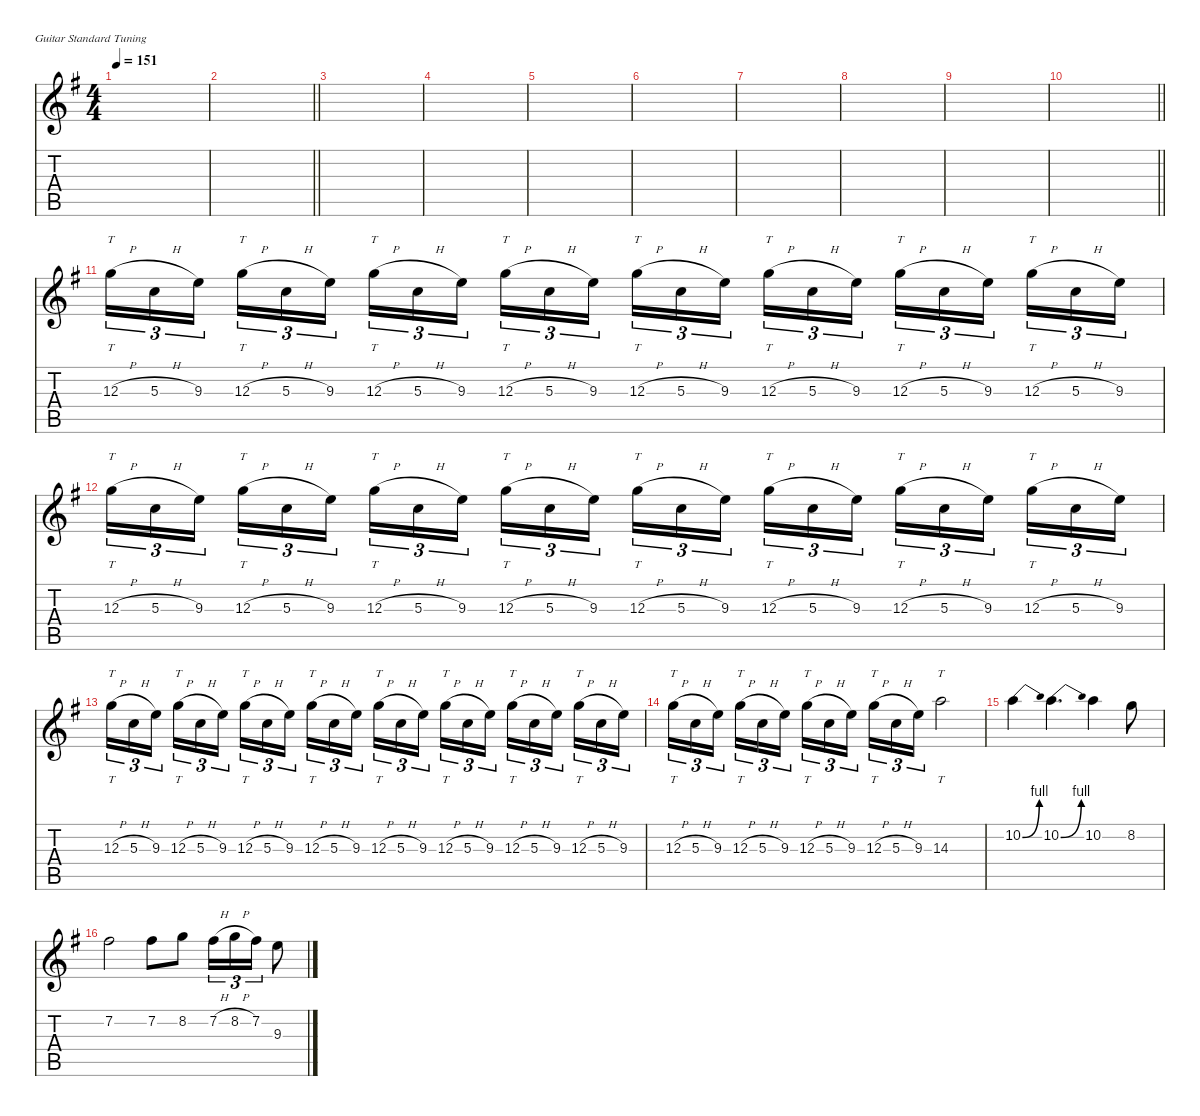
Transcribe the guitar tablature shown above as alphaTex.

\defaultSystemsLayout 4
\hideDynamics
\bracketExtendMode nobrackets
\singleTrackTrackNamePolicy hidden
\multiTrackTrackNamePolicy hidden
\otherSystemsTrackNameOrientation horizontal
\track ("Kirk Hammet" "dist.guit.") {defaultSystemsLayout 16 instrument distortionguitar}
\staff {score tabs}
\tuning (E4 B3 G3 D3 A2 E2)
\ts (4 4)
\tempo 151
\clef g2
\ks eminor
|
\barLineRight lightlight
|
|
|
|
|
|
|
|
\barLineRight lightlight
|
12.3{h acc forcenatural}.16{tt tu (3 2) dy ff beam Down} 5.3{h acc forcenatural}.16{tu (3 2) beam Down} 9.3{acc forcenatural}.16{tu (3 2) beam Down} 12.3{h acc forcenatural}.16{tt tu (3 2) beam Down} 5.3{h acc forcenatural}.16{tu (3 2) beam Down} 9.3{acc forcenatural}.16{tu (3 2) beam Down} 12.3{h acc forcenatural}.16{tt tu (3 2) beam Down} 5.3{h acc forcenatural}.16{tu (3 2) beam Down} 9.3{acc forcenatural}.16{tu (3 2) beam Down} 12.3{h acc forcenatural}.16{tt tu (3 2) beam Down} 5.3{h acc forcenatural}.16{tu (3 2) beam Down} 9.3{acc forcenatural}.16{tu (3 2) beam Down} 12.3{h acc forcenatural}.16{tt tu (3 2) beam Down} 5.3{h acc forcenatural}.16{tu (3 2) beam Down} 9.3{acc forcenatural}.16{tu (3 2) beam Down} 12.3{h acc forcenatural}.16{tt tu (3 2) beam Down} 5.3{h acc forcenatural}.16{tu (3 2) beam Down} 9.3{acc forcenatural}.16{tu (3 2) beam Down} 12.3{h acc forcenatural}.16{tt tu (3 2) beam Down} 5.3{h acc forcenatural}.16{tu (3 2) beam Down} 9.3{acc forcenatural}.16{tu (3 2) beam Down} 12.3{h acc forcenatural}.16{tt tu (3 2) beam Down} 5.3{h acc forcenatural}.16{tu (3 2) beam Down} 9.3{acc forcenatural}.16{tu (3 2) beam Down} |
12.3{h acc forcenatural}.16{tt tu (3 2) beam Down} 5.3{h acc forcenatural}.16{tu (3 2) beam Down} 9.3{acc forcenatural}.16{tu (3 2) beam Down} 12.3{h acc forcenatural}.16{tt tu (3 2) beam Down} 5.3{h acc forcenatural}.16{tu (3 2) beam Down} 9.3{acc forcenatural}.16{tu (3 2) beam Down} 12.3{h acc forcenatural}.16{tt tu (3 2) beam Down} 5.3{h acc forcenatural}.16{tu (3 2) beam Down} 9.3{acc forcenatural}.16{tu (3 2) beam Down} 12.3{h acc forcenatural}.16{tt tu (3 2) beam Down} 5.3{h acc forcenatural}.16{tu (3 2) beam Down} 9.3{acc forcenatural}.16{tu (3 2) beam Down} 12.3{h acc forcenatural}.16{tt tu (3 2) beam Down} 5.3{h acc forcenatural}.16{tu (3 2) beam Down} 9.3{acc forcenatural}.16{tu (3 2) beam Down} 12.3{h acc forcenatural}.16{tt tu (3 2) beam Down} 5.3{h acc forcenatural}.16{tu (3 2) beam Down} 9.3{acc forcenatural}.16{tu (3 2) beam Down} 12.3{h acc forcenatural}.16{tt tu (3 2) beam Down} 5.3{h acc forcenatural}.16{tu (3 2) beam Down} 9.3{acc forcenatural}.16{tu (3 2) beam Down} 12.3{h acc forcenatural}.16{tt tu (3 2) beam Down} 5.3{h acc forcenatural}.16{tu (3 2) beam Down} 9.3{acc forcenatural}.16{tu (3 2) beam Down} |
12.3{h acc forcenatural}.16{tt tu (3 2) beam Down} 5.3{h acc forcenatural}.16{tu (3 2) beam Down} 9.3{acc forcenatural}.16{tu (3 2) beam Down} 12.3{h acc forcenatural}.16{tt tu (3 2) beam Down} 5.3{h acc forcenatural}.16{tu (3 2) beam Down} 9.3{acc forcenatural}.16{tu (3 2) beam Down} 12.3{h acc forcenatural}.16{tt tu (3 2) beam Down} 5.3{h acc forcenatural}.16{tu (3 2) beam Down} 9.3{acc forcenatural}.16{tu (3 2) beam Down} 12.3{h acc forcenatural}.16{tt tu (3 2) beam Down} 5.3{h acc forcenatural}.16{tu (3 2) beam Down} 9.3{acc forcenatural}.16{tu (3 2) beam Down} 12.3{h acc forcenatural}.16{tt tu (3 2) beam Down} 5.3{h acc forcenatural}.16{tu (3 2) beam Down} 9.3{acc forcenatural}.16{tu (3 2) beam Down} 12.3{h acc forcenatural}.16{tt tu (3 2) beam Down} 5.3{h acc forcenatural}.16{tu (3 2) beam Down} 9.3{acc forcenatural}.16{tu (3 2) beam Down} 12.3{h acc forcenatural}.16{tt tu (3 2) beam Down} 5.3{h acc forcenatural}.16{tu (3 2) beam Down} 9.3{acc forcenatural}.16{tu (3 2) beam Down} 12.3{h acc forcenatural}.16{tt tu (3 2) beam Down} 5.3{h acc forcenatural}.16{tu (3 2) beam Down} 9.3{acc forcenatural}.16{tu (3 2) beam Down} |
12.3{h acc forcenatural}.16{tt tu (3 2) beam Down} 5.3{h acc forcenatural}.16{tu (3 2) beam Down} 9.3{acc forcenatural}.16{tu (3 2) beam Down} 12.3{h acc forcenatural}.16{tt tu (3 2) beam Down} 5.3{h acc forcenatural}.16{tu (3 2) beam Down} 9.3{acc forcenatural}.16{tu (3 2) beam Down} 12.3{h acc forcenatural}.16{tt tu (3 2) beam Down} 5.3{h acc forcenatural}.16{tu (3 2) beam Down} 9.3{acc forcenatural}.16{tu (3 2) beam Down} 12.3{h acc forcenatural}.16{tt tu (3 2) beam Down} 5.3{h acc forcenatural}.16{tu (3 2) beam Down} 9.3{acc forcenatural}.16{tu (3 2) beam Down} 14.3{acc forcenatural}.2{tt beam Down} |
10.2{be (bend 0 0 30 4) acc forcenatural}.4{beam Down} 10.2{be (bend 0 0 30 4) acc forcenatural}.4{d beam Down} 10.2{acc forcenatural}.4{beam Down} 8.2{acc forcenatural}.8{beam Down} |
7.2{acc #}.2{beam Down} 7.2{acc #}.8{beam Down} 8.2{acc forcenatural}.8{beam Down} 7.2{h acc #}.16{tu (3 2) beam Down} 8.2{h acc forcenatural}.16{tu (3 2) beam Down} 7.2{acc #}.16{tu (3 2) beam Down} 9.3{acc forcenatural}.8{beam Down}
